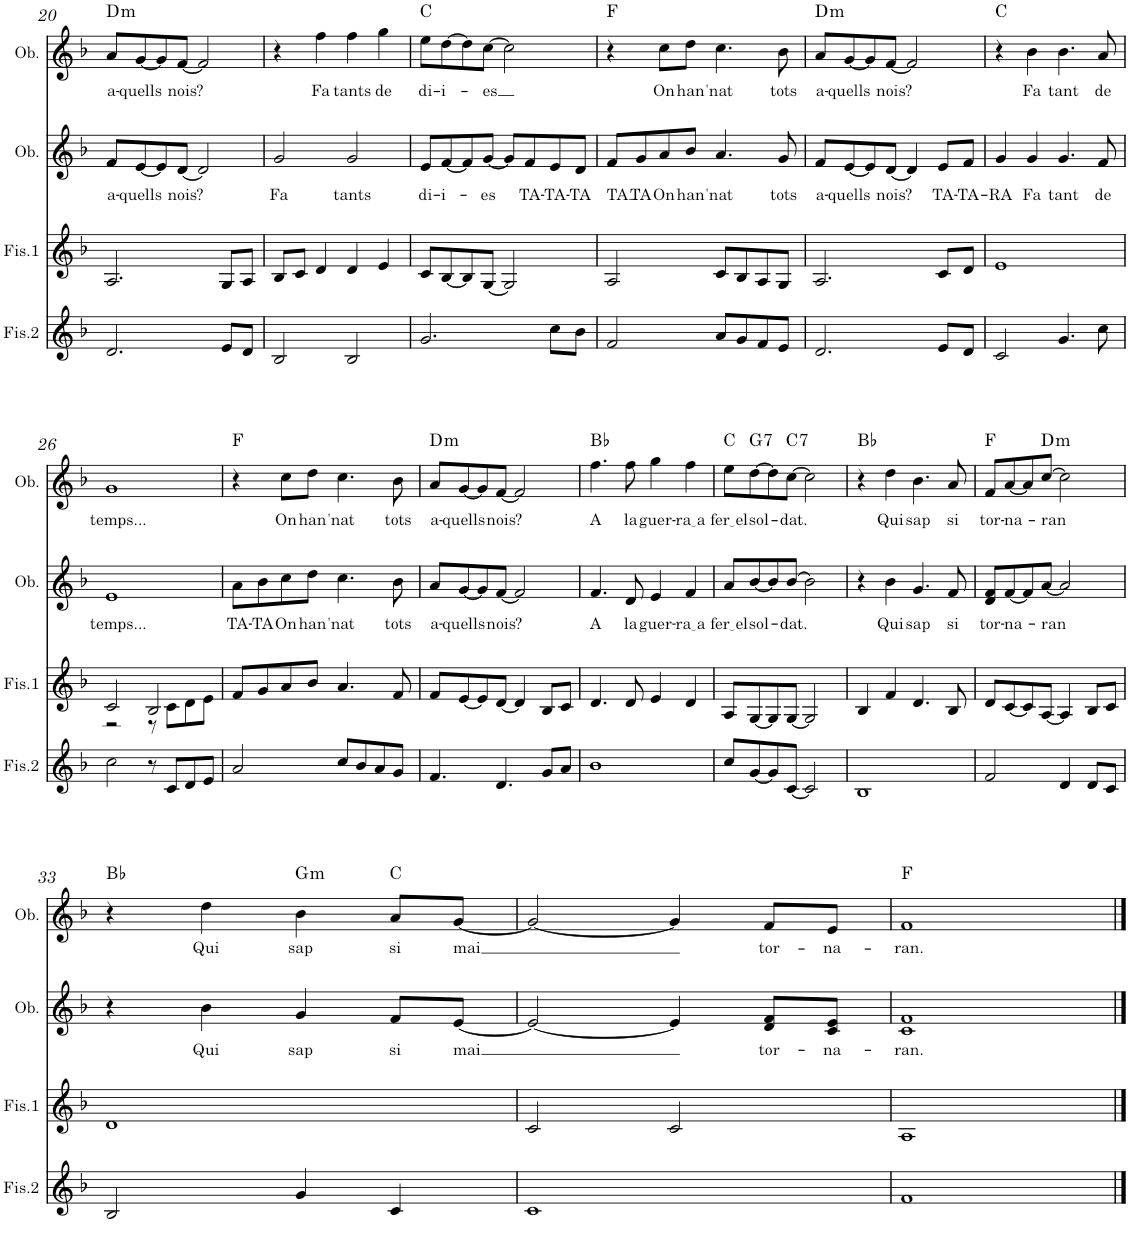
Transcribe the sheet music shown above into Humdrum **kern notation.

**kern	**kern	**kern	**text	**kern	**text	**harte
*part4	*part3	*part2	*part2	*part1	*part1	*part1
*staff4	*staff3	*staff2	*staff2	*staff1	*staff1	*
*I"Fiscorn2	*I"Fiscorn1	*I"Oboè	*	*I"Oboè	*	*
*I'Fis.2	*I'Fis.1	*I'Ob.	*	*I'Ob.	*	*
!!LO:PB:g=z
*clefG2	*clefG2	*clefG2	*	*clefG2	*	*
*k[b-]	*k[b-]	*k[b-]	*	*k[b-]	*	*
*M4/4	*M4/4	*M4/4	*	*M4/4	*	*
*met(c)	*met(c)	*met(c)	*	*met(c)	*	*
=20	=20	=20	=20	=20	=20	=20
!	!	!	!LO:LY:b	!	!LO:LY:b	!LO:H:kt=m
2.d/	2.A/	8f/L	a-	8a/L	a-	D:min
!	!	!	!LO:LY:b	!	!LO:LY:b	!
.	.	[8e/	-quells	[8g/	-quells	.
.	.	8e/]	.	8g/]	.	.
!	!	!	!LO:LY:b	!	!LO:LY:b	!
.	.	[8d/J	nois?	[8f/J	nois?	.
.	.	2d/]	.	2f/]	.	.
8e/L	8G/L	.	.	.	.	.
8d/J	8A/J	.	.	.	.	.
=21	=21	=21	=21	=21	=21	=21
!	!	!	!LO:LY:b	!	!	!
2B-/	8B-/L	2g/	Fa	4r	.	.
.	8c/J	.	.	.	.	.
!	!	!	!	!	!LO:LY:b	!
.	4d/	.	.	4ff\	Fa	.
!	!	!	!LO:LY:b	!	!LO:LY:b	!
2B-/	4d/	2g/	tants	4ff\	tants	.
!	!	!	!	!	!LO:LY:b	!
.	4e/	.	.	4gg\	de	.
=22	=22	=22	=22	=22	=22	=22
!	!	!	!LO:LY:b	!	!LO:LY:b	!
2.g/	8c/L	8e/L	di-	8ee\L	di-	C:maj
!	!	!	!LO:LY:b	!	!LO:LY:b	!
.	[8B-/	[8f/	-i-	[8dd\	-i-	.
.	8B-/]	8f/]	.	8dd\]	.	.
!	!	!	!LO:LY:b	!	!LO:LY:b	!
.	[8G/J	[8g/J	-es	[8cc\J	-es	.
.	2G/]	8g/L]	.	2cc\]	.	.
!	!	!	!LO:LY:b	!	!	!
.	.	8f/	TA-	.	.	.
!	!	!	!LO:LY:b	!	!	!
8cc\L	.	8e/	-TA-	.	.	.
!	!	!	!LO:LY:b	!	!	!
8b-\J	.	8d/J	-TA	.	.	.
=23	=23	=23	=23	=23	=23	=23
!	!	!	!LO:LY:b	!	!	!
2f/	2A/	8f/L	TA	4r	.	F:maj
!	!	!	!LO:LY:b	!	!	!
.	.	8g/	TA	.	.	.
!	!	!	!LO:LY:b	!	!LO:LY:b	!
.	.	8a/	On	8cc\L	On	.
!	!	!	!LO:LY:b	!	!LO:LY:b	!
.	.	8b-/J	han	8dd\J	han	.
!	!	!	!LO:LY:b	!	!LO:LY:b	!
8a/L	8c/L	4.a/	'nat	4.cc\	'nat	.
8g/	8B-/	.	.	.	.	.
8f/	8A/	.	.	.	.	.
!	!	!	!LO:LY:b	!	!LO:LY:b	!
8e/J	8G/J	8g/	tots	8b-\	tots	.
=24	=24	=24	=24	=24	=24	=24
!	!	!	!LO:LY:b	!	!LO:LY:b	!LO:H:kt=m
2.d/	2.A/	8f/L	a-	8a/L	a-	D:min
!	!	!	!LO:LY:b	!	!LO:LY:b	!
.	.	[8e/	-quells	[8g/	-quells	.
.	.	8e/]	.	8g/]	.	.
!	!	!	!LO:LY:b	!	!LO:LY:b	!
.	.	[8d/J	nois?	[8f/J	nois?	.
.	.	4d/]	.	2f/]	.	.
!	!	!	!LO:LY:b	!	!	!
8e/L	8c/L	8e/L	TA-	.	.	.
!	!	!	!LO:LY:b	!	!	!
8d/J	8d/J	8f/J	-TA-	.	.	.
=25	=25	=25	=25	=25	=25	=25
!	!	!	!LO:LY:b	!	!	!
2c/	1e	4g/	-RA	4r	.	C:maj
!	!	!	!LO:LY:b	!	!LO:LY:b	!
.	.	4g/	Fa	4b-\	Fa	.
!	!	!	!LO:LY:b	!	!LO:LY:b	!
4.g/	.	4.g/	tant	4.b-\	tant	.
!	!	!	!LO:LY:b	!	!LO:LY:b	!
8cc\	.	8f/	de	8a/	de	.
!!LO:LB:g=z
=26	=26	=26	=26	=26	=26	=26
*	*^	*	*	*	*	*
!	!	!	!	!LO:LY:b	!	!LO:LY:b	!
2cc\	2c/	2r	1e	temps...	1g	temps...	.
8r	2B-/	8r	.	.	.	.	.
8c/L	.	8c\L	.	.	.	.	.
8d/	.	8d\	.	.	.	.	.
8e/J	.	8e\J	.	.	.	.	.
=27	=27	=27	=27	=27	=27	=27	=27
!	!	!	!	!LO:LY:b	!	!	!
*	*v	*v	*	*	*	*	*
2a/	8f/L	8a\L	TA-	4r	.	F:maj
!	!	!	!LO:LY:b	!	!	!
.	8g/	8b-\	-TA	.	.	.
!	!	!	!LO:LY:b	!	!LO:LY:b	!
.	8a/	8cc\	On	8cc\L	On	.
!	!	!	!LO:LY:b	!	!LO:LY:b	!
.	8b-/J	8dd\J	han	8dd\J	han	.
!	!	!	!LO:LY:b	!	!LO:LY:b	!
8cc/L	4.a/	4.cc\	'nat	4.cc\	'nat	.
8b-/	.	.	.	.	.	.
8a/	.	.	.	.	.	.
!	!	!	!LO:LY:b	!	!LO:LY:b	!
8g/J	8f/	8b-\	tots	8b-\	tots	.
=28	=28	=28	=28	=28	=28	=28
!	!	!	!LO:LY:b	!	!LO:LY:b	!LO:H:kt=m
4.f/	8f/L	8a/L	a-	8a/L	a-	D:min
!	!	!	!LO:LY:b	!	!LO:LY:b	!
.	[8e/	[8g/	-quells	[8g/	-quells	.
.	8e/]	8g/]	.	8g/]	.	.
!	!	!	!LO:LY:b	!	!LO:LY:b	!
4.d/	[8d/J	[8f/J	nois?	[8f/J	nois?	.
.	4d/]	2f/]	.	2f/]	.	.
8g/L	8B-/L	.	.	.	.	.
8a/J	8c/J	.	.	.	.	.
=29	=29	=29	=29	=29	=29	=29
!	!	!	!LO:LY:b	!	!LO:LY:b	!
1b-	4.d/	4.f/	A	4.ff\	A	Bb:maj
!	!	!	!LO:LY:b	!	!LO:LY:b	!
.	8d/	8d/	la	8ff\	la	.
!	!	!	!LO:LY:b	!	!LO:LY:b	!
.	4e/	4e/	guer-	4gg\	guer-	.
!	!	!	!LO:LY:b	!	!LO:LY:b	!
.	4d/	4f/	ra a	4ff\	ra a	.
=30	=30	=30	=30	=30	=30	=30
!	!	!	!LO:LY:b	!	!LO:LY:b	!
8cc/L	8A/L	8a/L	fer el	8ee\L	fer el	C:maj
!	!	!	!LO:LY:b	!	!LO:LY:b	!LO:H:kt=7
[8g/	[8G/	[8b-/	sol-	[8dd\	sol-	G:7
8g/]	8G/]	8b-/]	.	8dd\]	.	.
!	!	!	!LO:LY:b	!	!LO:LY:b	!LO:H:kt=7
[8c/J	[8G/J	[8b-/J	-dat.	[8cc\J	-dat.	C:7
2c/]	2G/]	2b-\]	.	2cc\]	.	.
=31	=31	=31	=31	=31	=31	=31
1B-	4B-/	4r	.	4r	.	Bb:maj
!	!	!	!LO:LY:b	!	!LO:LY:b	!
.	4f/	4b-\	Qui	4dd\	Qui	.
!	!	!	!LO:LY:b	!	!LO:LY:b	!
.	4.d/	4.g/	sap	4.b-\	sap	.
!	!	!	!LO:LY:b	!	!LO:LY:b	!
.	8B-/	8f/	si	8a/	si	.
=32	=32	=32	=32	=32	=32	=32
!	!	!	!LO:LY:b	!	!LO:LY:b	!
2f/	8d/L	8d/ 8f/L	tor-	8f/L	tor-	F:maj
!	!	!	!LO:LY:b	!	!LO:LY:b	!
.	[8c/	[8f/	-na-	[8a/	-na-	.
.	8c/]	8f/]	.	8a/]	.	.
!	!	!	!LO:LY:b	!	!LO:LY:b	!LO:H:kt=m
.	[8A/J	[8a/J	-ran	[8cc/J	-ran	D:min
4d/	4A/]	2a/]	.	2cc\]	.	.
8d/L	8B-/L	.	.	.	.	.
8c/J	8c/J	.	.	.	.	.
!!LO:LB:g=z
=33	=33	=33	=33	=33	=33	=33
2B-/	1d	4r	.	4r	.	Bb:maj
!	!	!	!LO:LY:b	!	!LO:LY:b	!
.	.	4b-\	Qui	4dd\	Qui	.
!	!	!	!LO:LY:b	!	!LO:LY:b	!LO:H:kt=m
4g/	.	4g/	sap	4b-\	sap	G:min
!	!	!	!LO:LY:b	!	!LO:LY:b	!
4c/	.	8f/L	si	8a/L	si	C:maj
!	!	!	!LO:LY:b	!	!LO:LY:b	!
.	.	[8e/J	mai	[8g/J	mai	.
=34	=34	=34	=34	=34	=34	=34
1c	2c/	2e/_	.	2g/_	.	.
.	2c/	4e/]	.	4g/]	.	.
!	!	!	!LO:LY:b	!	!LO:LY:b	!
.	.	8d/ 8f/L	tor-	8f/L	tor-	.
!	!	!	!LO:LY:b	!	!LO:LY:b	!
.	.	8c/ 8e/J	-na-	8e/J	-na-	.
=35	=35	=35	=35	=35	=35	=35
!	!	!	!LO:LY:b	!	!LO:LY:b	!
1f	1A	1c 1f	-ran.	1f	-ran.	F:maj
==	==	==	==	==	==	==
*-	*-	*-	*-	*-	*-	*-
